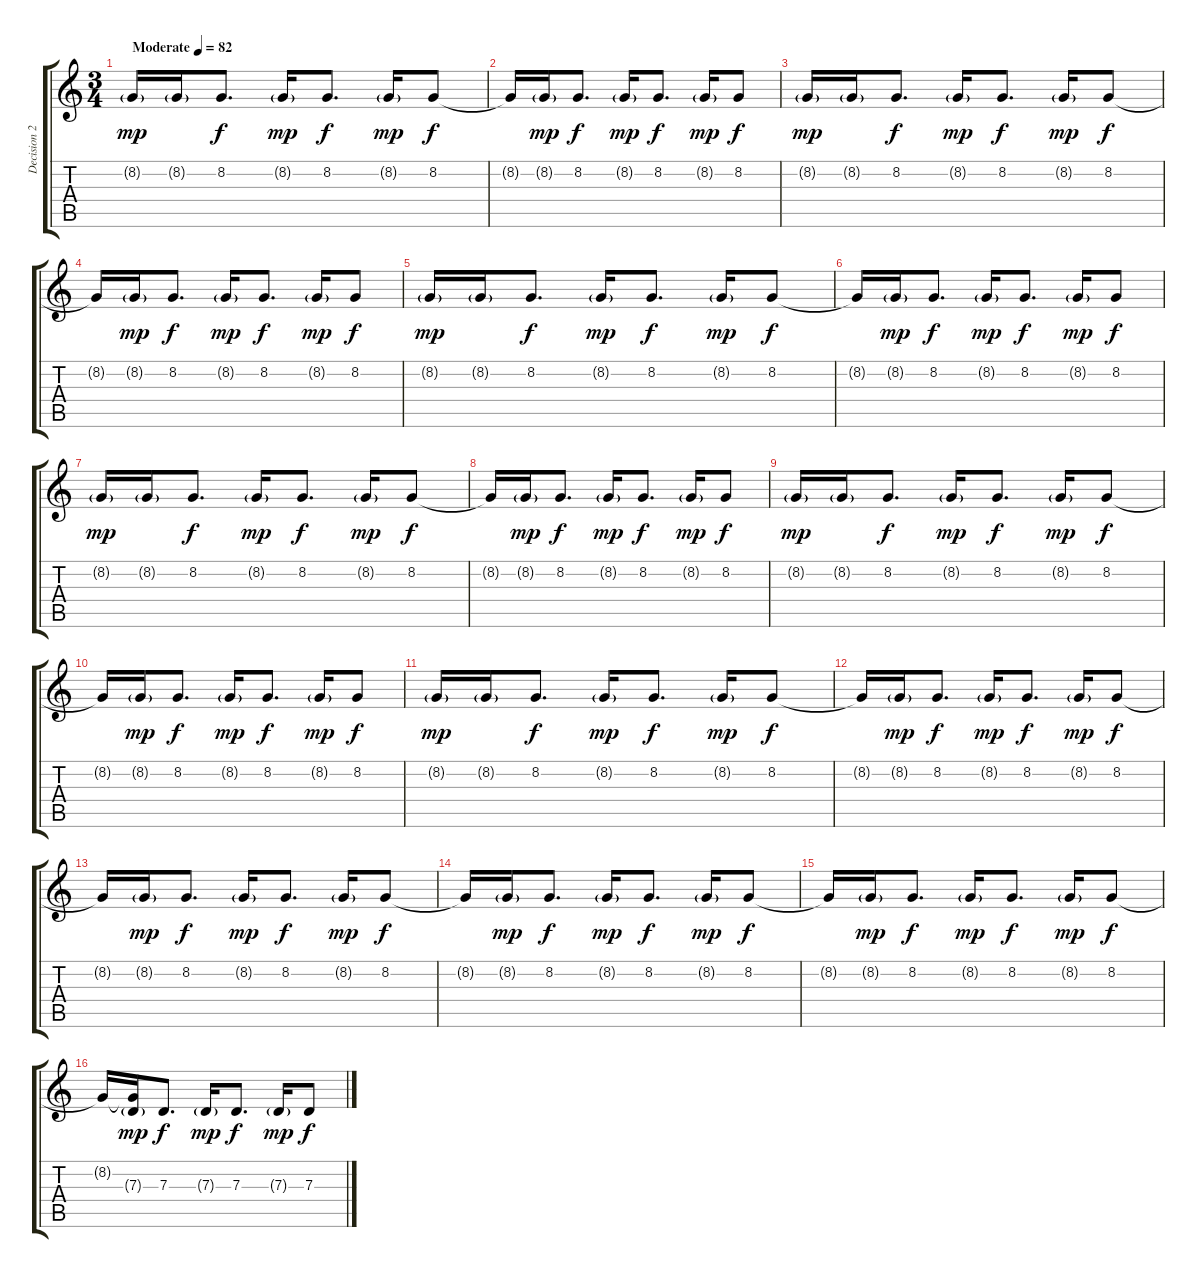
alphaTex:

\track ("Decision 2" "Decision 2") {instrument electricpiano1}
\staff {score tabs}
\tuning (E4 B3 G3 D3 A2 E2) {hide}
\ts (3 4)
\tempo (82 "Moderate")
\clef g2
\ks c
8.2{g}.16{dy mp instrument electricpiano1} 8.2{g}.16 8.2.8{d dy f} 8.2{g}.16{dy mp} 8.2.8{d dy f} 8.2{g}.16{dy mp} 8.2.8{dy f} |
8.2{t}.16 8.2{g}.16{dy mp} 8.2.8{d dy f} 8.2{g}.16{dy mp} 8.2.8{d dy f} 8.2{g}.16{dy mp} 8.2.8{dy f} |
8.2{g}.16{dy mp} 8.2{g}.16 8.2.8{d dy f} 8.2{g}.16{dy mp} 8.2.8{d dy f} 8.2{g}.16{dy mp} 8.2.8{dy f} |
8.2{t}.16 8.2{g}.16{dy mp} 8.2.8{d dy f} 8.2{g}.16{dy mp} 8.2.8{d dy f} 8.2{g}.16{dy mp} 8.2.8{dy f} |
8.2{g}.16{dy mp} 8.2{g}.16 8.2.8{d dy f} 8.2{g}.16{dy mp} 8.2.8{d dy f} 8.2{g}.16{dy mp} 8.2.8{dy f} |
8.2{t}.16 8.2{g}.16{dy mp} 8.2.8{d dy f} 8.2{g}.16{dy mp} 8.2.8{d dy f} 8.2{g}.16{dy mp} 8.2.8{dy f} |
8.2{g}.16{dy mp} 8.2{g}.16 8.2.8{d dy f} 8.2{g}.16{dy mp} 8.2.8{d dy f} 8.2{g}.16{dy mp} 8.2.8{dy f} |
8.2{t}.16 8.2{g}.16{dy mp} 8.2.8{d dy f} 8.2{g}.16{dy mp} 8.2.8{d dy f} 8.2{g}.16{dy mp} 8.2.8{dy f} |
8.2{g}.16{dy mp} 8.2{g}.16 8.2.8{d dy f} 8.2{g}.16{dy mp} 8.2.8{d dy f} 8.2{g}.16{dy mp} 8.2.8{dy f} |
8.2{t}.16 8.2{g}.16{dy mp} 8.2.8{d dy f} 8.2{g}.16{dy mp} 8.2.8{d dy f} 8.2{g}.16{dy mp} 8.2.8{dy f} |
8.2{g}.16{dy mp} 8.2{g}.16 8.2.8{d dy f} 8.2{g}.16{dy mp} 8.2.8{d dy f} 8.2{g}.16{dy mp} 8.2.8{dy f} |
8.2{t}.16 8.2{g}.16{dy mp} 8.2.8{d dy f} 8.2{g}.16{dy mp} 8.2.8{d dy f} 8.2{g}.16{dy mp} 8.2.8{dy f} |
8.2{t}.16 8.2{g}.16{dy mp} 8.2.8{d dy f} 8.2{g}.16{dy mp} 8.2.8{d dy f} 8.2{g}.16{dy mp} 8.2.8{dy f} |
8.2{t}.16 8.2{g}.16{dy mp} 8.2.8{d dy f} 8.2{g}.16{dy mp} 8.2.8{d dy f} 8.2{g}.16{dy mp} 8.2.8{dy f} |
8.2{t}.16 8.2{g}.16{dy mp} 8.2.8{d dy f} 8.2{g}.16{dy mp} 8.2.8{d dy f} 8.2{g}.16{dy mp} 8.2.8{dy f} |
8.2{t}.16 (8.2{t} 7.3{g}).16{dy mp} 7.3.8{d dy f} 7.3{g}.16{dy mp} 7.3.8{d dy f} 7.3{g}.16{dy mp} 7.3.8{dy f}
